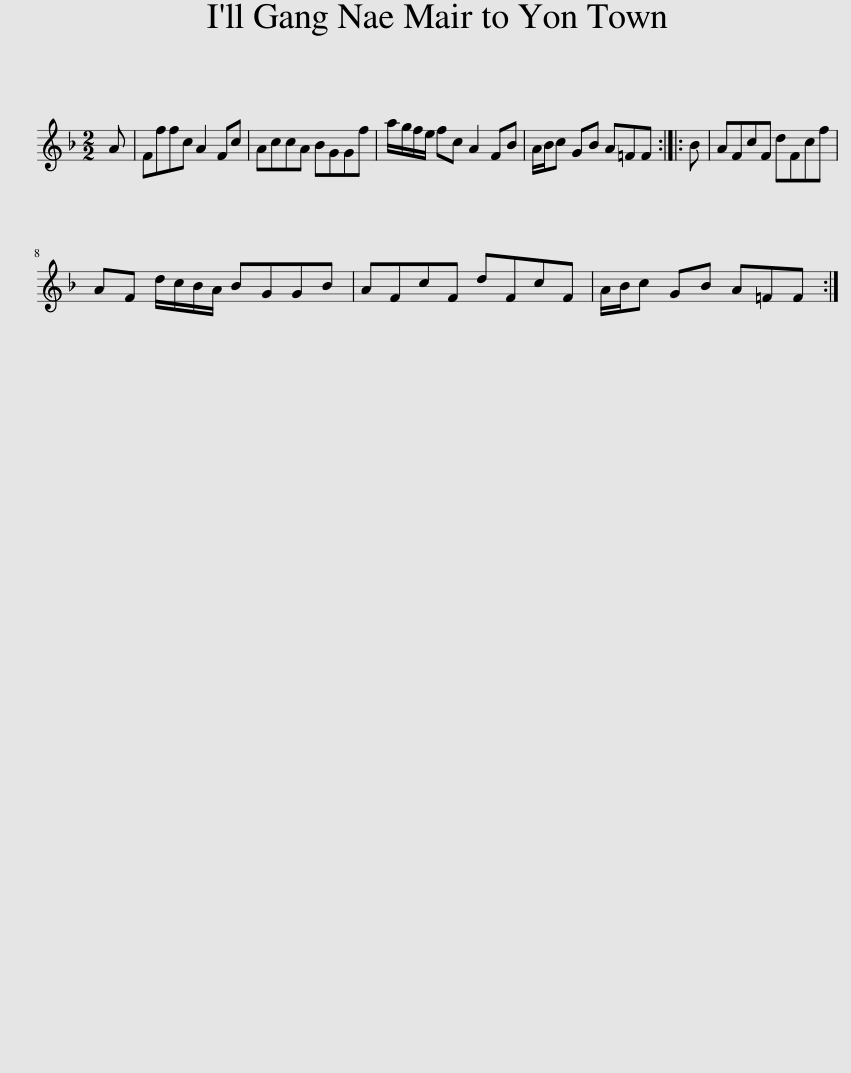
X:1
L:1/8
M:2/2
I:linebreak $
K:F
V:1 treble
V:1
 A | Fffc A2 Fc | AccA BGGf | a/g/f/e/ fc A2 FB | A/B/c GB A=FF :: %5
 B | AFcF dFcf |$ AF d/c/B/A/ BGGB | AFcF dFcF | A/B/c GB A=FF :| %10
